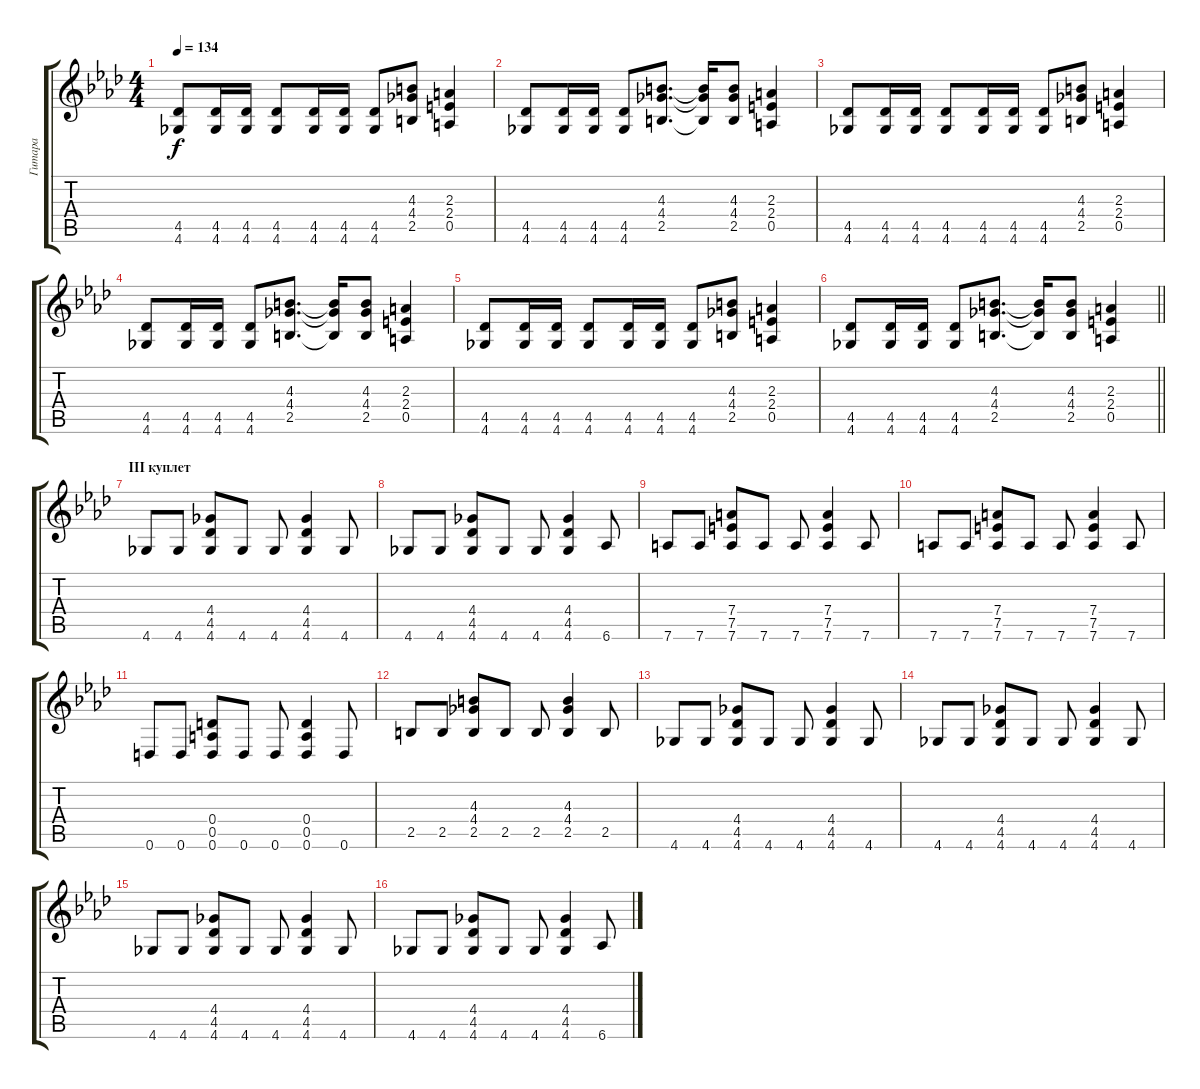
\track ("Гитара" "Гитара") {instrument distortionguitar}
\staff {score tabs}
\tuning (E4 B3 G3 D3 A2 D2) {hide}
\ts (4 4)
\tempo 134
\clef g2
\ks fminor
(4.5 4.6).8{dy f} (4.5 4.6).16 (4.5 4.6).16 (4.5 4.6).8 (4.5 4.6).16 (4.5 4.6).16 (4.5 4.6).8 (4.3 4.4 2.5).8 (2.3 2.4 0.5).4 |
(4.5 4.6).8 (4.5 4.6).16 (4.5 4.6).16 (4.5 4.6).8 (4.3 4.4 2.5).8{d} (4.3{t} 4.4{t} 2.5{t}).16 (4.3 4.4 2.5).8 (2.3 2.4 0.5).4 |
(4.5 4.6).8 (4.5 4.6).16 (4.5 4.6).16 (4.5 4.6).8 (4.5 4.6).16 (4.5 4.6).16 (4.5 4.6).8 (4.3 4.4 2.5).8 (2.3 2.4 0.5).4 |
(4.5 4.6).8 (4.5 4.6).16 (4.5 4.6).16 (4.5 4.6).8 (4.3 4.4 2.5).8{d} (4.3{t} 4.4{t} 2.5{t}).16 (4.3 4.4 2.5).8 (2.3 2.4 0.5).4 |
(4.5 4.6).8 (4.5 4.6).16 (4.5 4.6).16 (4.5 4.6).8 (4.5 4.6).16 (4.5 4.6).16 (4.5 4.6).8 (4.3 4.4 2.5).8 (2.3 2.4 0.5).4 |
\barLineRight lightlight
(4.5 4.6).8 (4.5 4.6).16 (4.5 4.6).16 (4.5 4.6).8 (4.3 4.4 2.5).8{d} (4.3{t} 4.4{t} 2.5{t}).16 (4.3 4.4 2.5).8 (2.3 2.4 0.5).4 |
\section ("" "III куплет")
4.6.8 4.6.8 (4.4 4.5 4.6).8 4.6.8 4.6.8 (4.4 4.5 4.6).4 4.6.8 |
4.6.8 4.6.8 (4.4 4.5 4.6).8 4.6.8 4.6.8 (4.4 4.5 4.6).4 6.6.8 |
7.6.8 7.6.8 (7.4 7.5 7.6).8 7.6.8 7.6.8 (7.4 7.5 7.6).4 7.6.8 |
7.6.8 7.6.8 (7.4 7.5 7.6).8 7.6.8 7.6.8 (7.4 7.5 7.6).4 7.6.8 |
0.6.8 0.6.8 (0.4 0.5 0.6).8 0.6.8 0.6.8 (0.4 0.5 0.6).4 0.6.8 |
2.5.8 2.5.8 (4.3 4.4 2.5).8 2.5.8 2.5.8 (4.3 4.4 2.5).4 2.5.8 |
4.6.8 4.6.8 (4.4 4.5 4.6).8 4.6.8 4.6.8 (4.4 4.5 4.6).4 4.6.8 |
4.6.8 4.6.8 (4.4 4.5 4.6).8 4.6.8 4.6.8 (4.4 4.5 4.6).4 4.6.8 |
4.6.8 4.6.8 (4.4 4.5 4.6).8 4.6.8 4.6.8 (4.4 4.5 4.6).4 4.6.8 |
4.6.8 4.6.8 (4.4 4.5 4.6).8 4.6.8 4.6.8 (4.4 4.5 4.6).4 6.6.8
